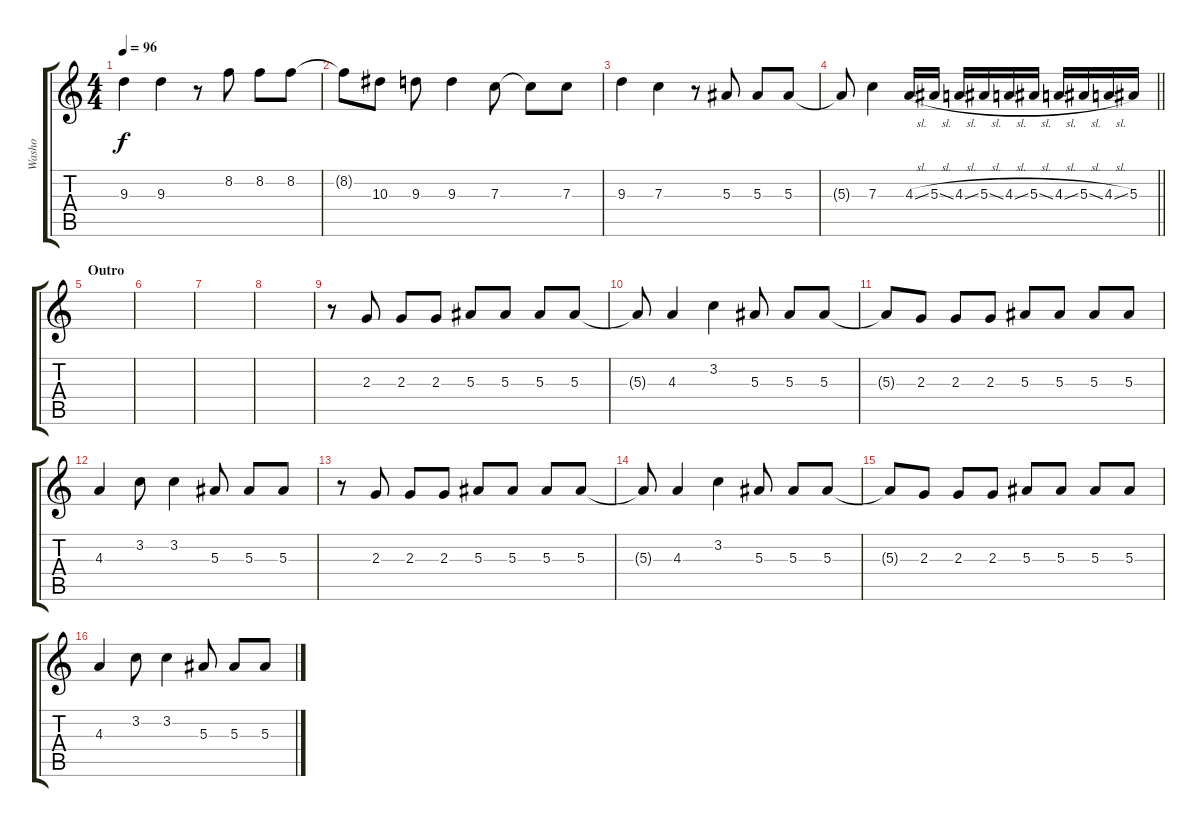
\track ("Washo" "Washo") {instrument distortionguitar}
\staff {score tabs}
\tuning (D4 A3 F3 C3 G2 D2) {hide}
\ts (4 4)
\tempo 96
\clef g2
\ks c
9.3.4{dy f} 9.3.4 r.8 8.2.8 8.2.8 8.2.8 |
8.2{t}.8 10.3.8 9.3.8 9.3.4 7.3.8 7.3{t}.8 7.3.8 |
9.3.4 7.3.4 r.8 5.3.8 5.3.8 5.3.8 |
\barLineRight lightlight
5.3{t}.8 7.3.4 4.3{sl}.16 5.3{sl}.16 4.3{sl}.16 5.3{sl}.16 4.3{sl}.16 5.3{sl}.16 4.3{sl}.16 5.3{sl}.16 4.3{sl}.16 5.3.16 |
\section ("" "Outro")
|
|
|
|
r.8 2.3.8 2.3.8 2.3.8 5.3.8 5.3.8 5.3.8 5.3.8 |
5.3{t}.8 4.3.4 3.2.4 5.3.8 5.3.8 5.3.8 |
5.3{t}.8 2.3.8 2.3.8 2.3.8 5.3.8 5.3.8 5.3.8 5.3.8 |
4.3.4 3.2.8 3.2.4 5.3.8 5.3.8 5.3.8 |
r.8 2.3.8 2.3.8 2.3.8 5.3.8 5.3.8 5.3.8 5.3.8 |
5.3{t}.8 4.3.4 3.2.4 5.3.8 5.3.8 5.3.8 |
5.3{t}.8 2.3.8 2.3.8 2.3.8 5.3.8 5.3.8 5.3.8 5.3.8 |
4.3.4 3.2.8 3.2.4 5.3.8 5.3.8 5.3.8
